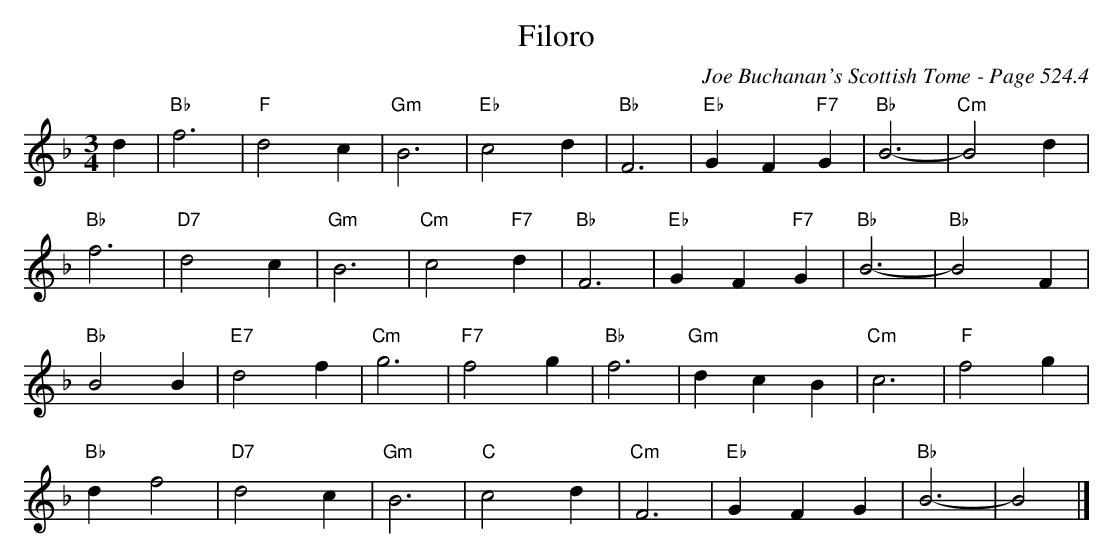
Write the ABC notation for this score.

X:1
T:Filoro
C:Joe Buchanan's Scottish Tome - Page 524.4
L:1/4
M:3/4
K:F
d | "Bb"f3 | "F"d2 c | "Gm"B3 | "Eb"c2 d | "Bb"F3 | "Eb"G F "F7"G | "Bb"B3- | "Cm"B2 d |
"Bb"f3 | "D7"d2 c | "Gm"B3 | "Cm"c2 "F7"d | "Bb"F3 | "Eb"G F "F7"G | "Bb"B3- | "Bb"B2 F |
"Bb"B2 B | "E7"d2 f | "Cm"g3 | "F7"f2 g | "Bb"f3 | "Gm"d c B | "Cm"c3 | "F"f2 g |
"Bb"d f2 | "D7"d2 c | "Gm"B3 | "C"c2 d | "Cm"F3 | "Eb"G F G | "Bb"B3- | B2 |]
